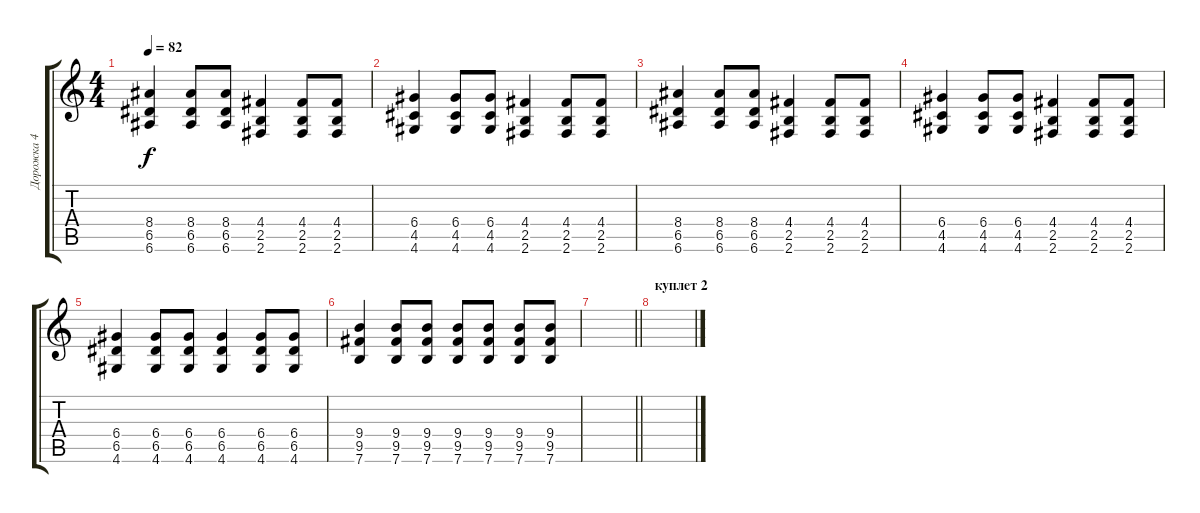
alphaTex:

\track ("Дорожка 4" "Дорожка 4") {instrument distortionguitar}
\staff {score tabs}
\tuning (E4 B3 G3 D3 A2 E2) {hide}
\ts (4 4)
\tempo 82
\clef g2
\ks c
(8.4 6.5 6.6).4{dy f} (8.4 6.5 6.6).8 (8.4 6.5 6.6).8 (4.4 2.5 2.6).4 (4.4 2.5 2.6).8 (4.4 2.5 2.6).8 |
(6.4 4.5 4.6).4 (6.4 4.5 4.6).8 (6.4 4.5 4.6).8 (4.4 2.5 2.6).4 (4.4 2.5 2.6).8 (4.4 2.5 2.6).8 |
(8.4 6.5 6.6).4 (8.4 6.5 6.6).8 (8.4 6.5 6.6).8 (4.4 2.5 2.6).4 (4.4 2.5 2.6).8 (4.4 2.5 2.6).8 |
(6.4 4.5 4.6).4 (6.4 4.5 4.6).8 (6.4 4.5 4.6).8 (4.4 2.5 2.6).4 (4.4 2.5 2.6).8 (4.4 2.5 2.6).8 |
(6.4 6.5 4.6).4 (6.4 6.5 4.6).8 (6.4 6.5 4.6).8 (6.4 6.5 4.6).4 (6.4 6.5 4.6).8 (6.4 6.5 4.6).8 |
(9.4 9.5 7.6).4 (9.4 9.5 7.6).8 (9.4 9.5 7.6).8 (9.4 9.5 7.6).8 (9.4 9.5 7.6).8 (9.4 9.5 7.6).8 (9.4 9.5 7.6).8 |
\barLineRight lightlight
|
\section ("" "куплет 2")
